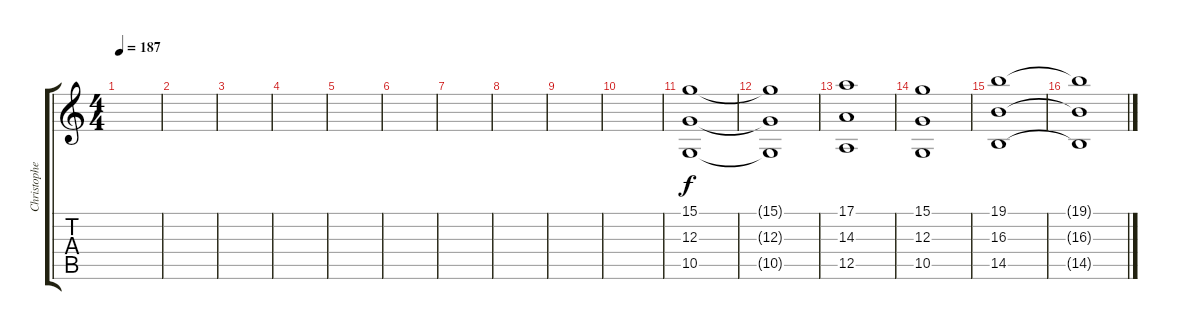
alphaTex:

\track ("Christopher Dudley" "Christophe") {instrument stringensemble1}
\staff {score tabs}
\tuning (E4 B3 G3 D3 A2 D2) {hide}
\ts (4 4)
\tempo 187
\clef g2
\ks c
|
|
|
|
|
|
|
|
|
|
(15.1 12.3 10.5).1 |
(15.1{t} 12.3{t} 10.5{t}).1 |
(17.1 14.3 12.5).1 |
(15.1 12.3 10.5).1 |
(19.1 16.3 14.5).1 |
(19.1{t} 16.3{t} 14.5{t}).1
